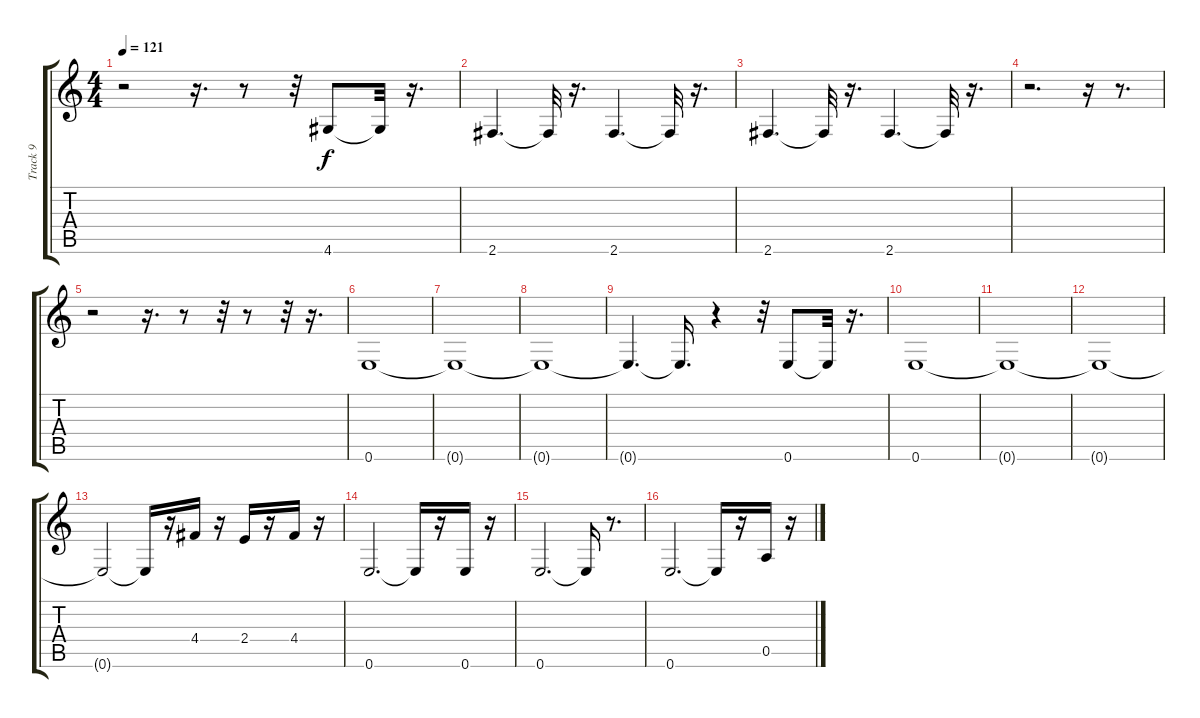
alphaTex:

\track ("Track 9" "Track 9") {instrument electricbassfinger}
\staff {score tabs}
\tuning (E4 B3 G3 D3 A2 E2) {hide}
\ts (4 4)
\tempo 121
\clef g2
\ks c
r.2{dy f} r.16{d} r.8 r.32 4.6.8 4.6{t}.32 r.16{d} |
2.6.4{d} 2.6{t}.32 r.16{d} 2.6.4{d} 2.6{t}.32 r.16{d} |
2.6.4{d} 2.6{t}.32 r.16{d} 2.6.4{d} 2.6{t}.32 r.16{d} |
r.2{d} r.16 r.8{d} |
r.2 r.16{d} r.8 r.32 r.8 r.32 r.16{d} |
0.6.1 |
0.6{t}.1 |
0.6{t}.1 |
0.6{t}.4{d} 0.6{t}.16{d} r.4 r.32 0.6.8 0.6{t}.32 r.16{d} |
0.6.1 |
0.6{t}.1 |
0.6{t}.1 |
0.6{t}.2 0.6{t}.16 r.16 4.4.16 r.16 2.4.16 r.16 4.4.16 r.16 |
0.6.2{d} 0.6{t}.16 r.16 0.6.16 r.16 |
0.6.2{d} 0.6{t}.16 r.8{d} |
0.6.2{d} 0.6{t}.16 r.16 0.5.16 r.16
